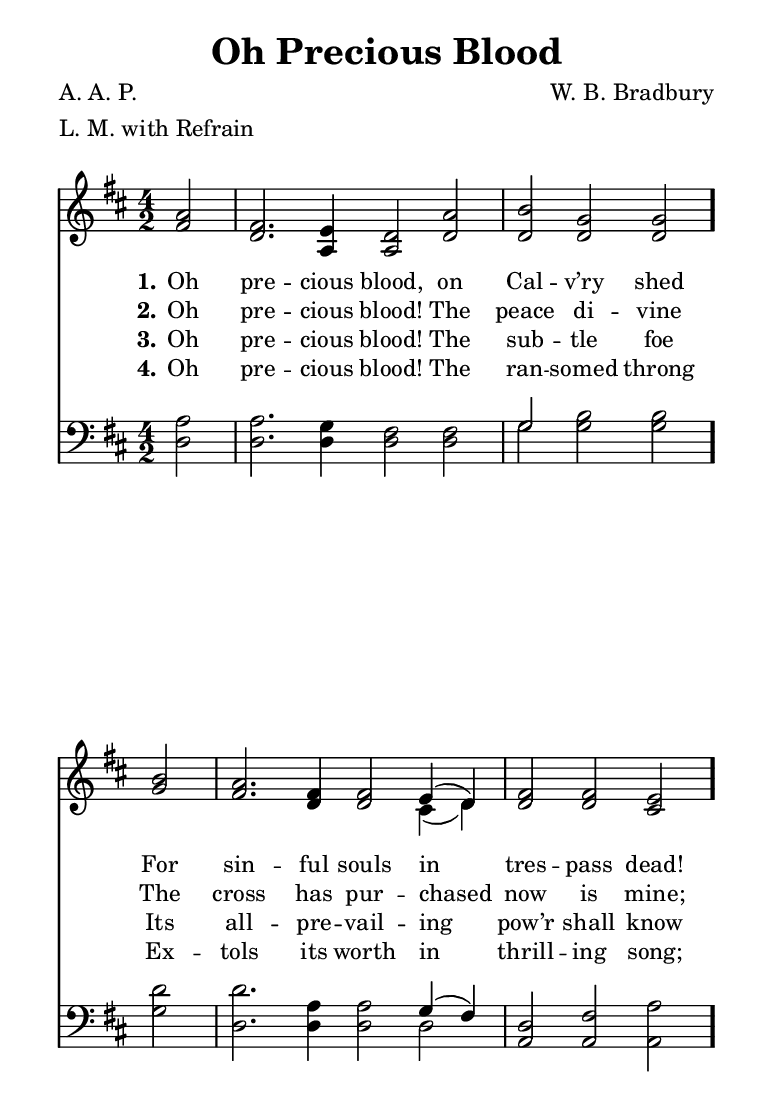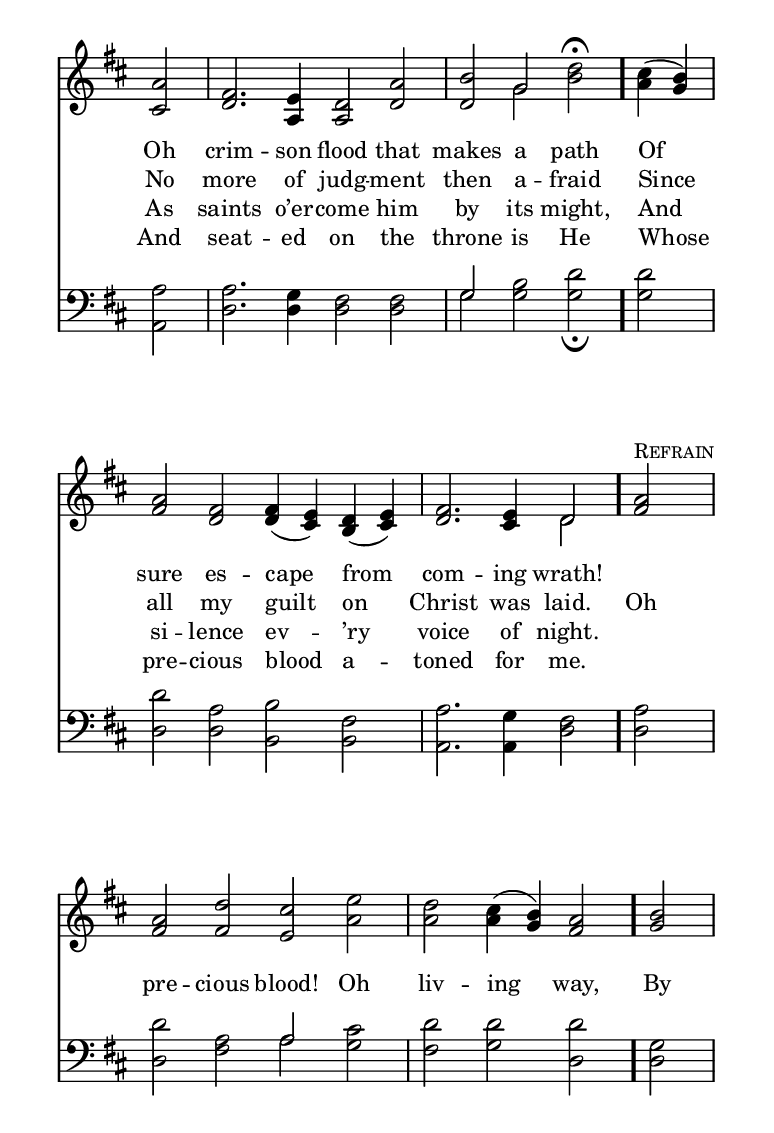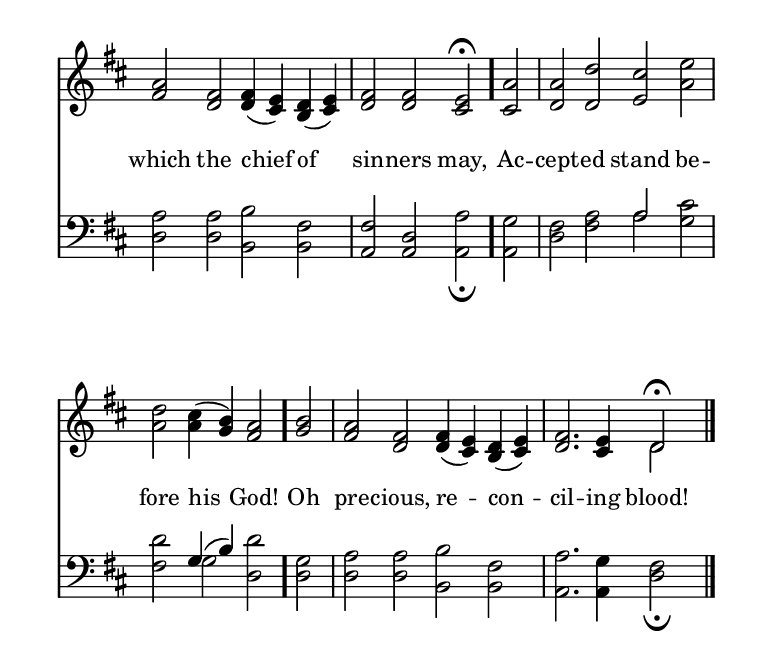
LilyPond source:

\include "common/global.ily"
\paper {
  \include "common/paper.ily"
}

\header{
  %gospel
  hymnnumber = "108"
  title = "Oh Precious Blood"
  tunename = "He Leadeth Me"
  meter = "L. M. with Refrain"
  poet = "A. A. P."
  composer = "W. B. Bradbury"
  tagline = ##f
}

% for fermata in MIDI
ta = { \tempo 2=80 }
tb = { \tempo 2=40 }

patternAA = { \ta c2 | c2. c4 c2 c2 | c2 c2 c2 }
patternAB = { \ta c2 | c2. c4 c2 c2 | c2 c2 \tb c2 }

patternBA = { \ta c2 | c2. c4 c2 c4( c4) | c2 c2 c2 }
patternBB = { \ta c2 | c2. c4 c2 c2      | c2 c2 c2 }

patternCA = { \ta c4( c4) | c2 c2 c4( c4) c4( c4) | c2. c4 c2 }
patternCB = { \ta c2      | c2 c2 c2      c2      | c2. c4 c2 }
patternCC = { \ta c2      | c2 c2 c4( c4) c4( c4) | c2. c4 \tb c2 }

patternDA = { \ta c2 | c2 c2 c2 c2 | c2 c4( c4) c2 }
patternDB = { c2 }

patternEA = { \ta c2 | c2 c2 c4( c4) c4( c4) | c2 c2 \tb c2 }

global = {
  \include "common/overrides.ily"
  \override Staff.TimeSignature.style = #'numbered
  \time 4/2 % says 3/2 in the original, but this is inconsistent with the music
  \override Score.MetronomeMark.transparent = ##t % hide all fermata changes too
  \ta
  \key d \major
  \partial 2
  \autoBeamOff
}

notesSoprano = {
\global
\relative c'' {

  \changePitch \patternAA { a | fis e d a' | b g g }
  \changePitch \patternBA { b | a fis fis e( d) | fis fis e }
  \changePitch \patternAB { a | fis e d a' | b g d' \fermata }
  \changePitch \patternCA { cis( b) | a fis fis( e) d( e) | fis e d }

  << s^\markup { \small \caps "Refrain" }
  \changePitch \patternDA { a' | a d cis e | d cis( b) a } >>
  \changePitch \patternEA { b | a fis fis( e) d( e) | fis fis e \fermata }
  \changePitch \patternDA { a | a d cis e | d cis( b) a }
  \changePitch \patternCC { b | a fis fis( e) d( e) | fis e d \fermata }

  \bar "|."

}
}

notesAlto = {
\global
\relative e' {

  \changePitch \patternAA { fis | d a a d | d d d }
  \changePitch \patternBA { g | fis d d cis( d) | d d cis }
  \changePitch \patternAA { cis | d a a d | d g b }
  \changePitch \patternCA { a( g) | fis d d( cis) b( cis) | d cis d }

  \changePitch \patternDA { fis | fis fis e a | a a( g) fis }
  \changePitch \patternEA { g | fis d d( cis) b( cis) d d cis }
  \changePitch \patternDA { cis | d d e a | a a( g) fis }
  \changePitch \patternCC { g | fis d d( cis) b( cis) | d cis d }

}
}

notesTenor = {
\global
\relative a {

  \changePitch \patternAA { a | a g fis fis | g b b }
  \changePitch \patternBA { d | d a a g( fis) | d fis a }
  \changePitch \patternAA { a | a g fis fis | g b d }
  \changePitch \patternCB { d | d a b fis | a g fis }

  \changePitch \patternDB { a | d a a cis | d d d }
  \changePitch \patternDB { g, | a a b fis | fis d a' }
  \changePitch \patternDA { g | fis a a cis | d g,( b) d }
  \changePitch \patternCB { g, a a b fis | a g fis }

}
}

notesBass = {
\global
\relative f {

  \changePitch \patternAA { d | d d d d | g g g }
  \changePitch \patternBB { g | d d d d | a a a }
  \changePitch \patternAA { a | d d d d | g g g_\fermata }
  \changePitch \patternCB { g | d d b b | a a d }

  \changePitch \patternDB { d | d fis a g | fis g d }
  \changePitch \patternDB { d | d d b b | a a a_\fermata }
  \changePitch \patternDB { a | d fis a g | fis g d }
  \changePitch \patternCB { d | d d b b | a a d_\fermata }

}
}

Refrain = \lyricmode {

Oh pre -- cious blood! Oh liv -- ing way, \bar "."
By which the chief of sin -- ners may, \bar "."
Ac -- cept -- ed stand be -- fore his God! \bar "."
Oh pre -- cious, re -- con -- cil -- ing blood! \bar "."

}

wordsA = \lyricmode {
\set stanza = "1."

Oh pre -- cious blood, on Cal -- v’ry shed \bar "."
For sin -- ful souls in tres -- pass dead! \bar "."
Oh crim -- son flood that makes a path \bar "."
Of sure es -- cape from com -- ing wrath! \bar "."

}

wordsB = \lyricmode {
\set stanza = "2."

Oh pre -- cious blood! The peace di -- vine
The cross has pur -- chased now is mine;
No more of judg -- ment then a -- fraid
Since all my guilt on Christ was laid.

\Refrain

}

wordsC = \lyricmode {
\set stanza = "3."

Oh pre -- cious blood! The sub -- tle foe
Its all -- pre -- vail -- ing pow’r shall know
As saints o’er -- come him by its might,
And si -- lence ev -- ’ry voice of night.

}

wordsD = \lyricmode {
\set stanza = "4."

Oh pre -- cious blood! The ran -- somed throng
Ex -- tols its worth in thrill -- ing song;
And seat -- ed on the throne is He
Whose pre -- cious blood a -- toned for me.

}

\score {
  \context ChoirStaff <<
    \context Staff = upper <<
      \set Staff.autoBeaming = ##f
      \set ChoirStaff.systemStartDelimiter = #'SystemStartBar
      \set ChoirStaff.printPartCombineTexts = ##f
      \partcombine #'(2 . 9) \notesSoprano \notesAlto
      \context NullVoice = sopranos { \voiceOne << \notesSoprano >> }
      \context Lyrics = one   \lyricsto sopranos \wordsA
      \context Lyrics = two   \lyricsto sopranos \wordsB
      \context Lyrics = three \lyricsto sopranos \wordsC
      \context Lyrics = four  \lyricsto sopranos \wordsD
      %\context Lyrics = five  \lyricsto sopranos \wordsE
    >>
    \context Staff = men <<
      \set Staff.autoBeaming = ##f
      \clef bass
      \set ChoirStaff.printPartCombineTexts = ##f
      \partcombine #'(2 . 9) \notesTenor \notesBass
    >>
  >>
  \layout {
    \include "common/layout.ily"
  }
  \midi{
    \include "common/midi.ily"
  }
}

\version "2.19.49"  % necessary for upgrading to future LilyPond versions.

% vi:set et ts=2 sw=2 ai nocindent syntax=lilypond:
